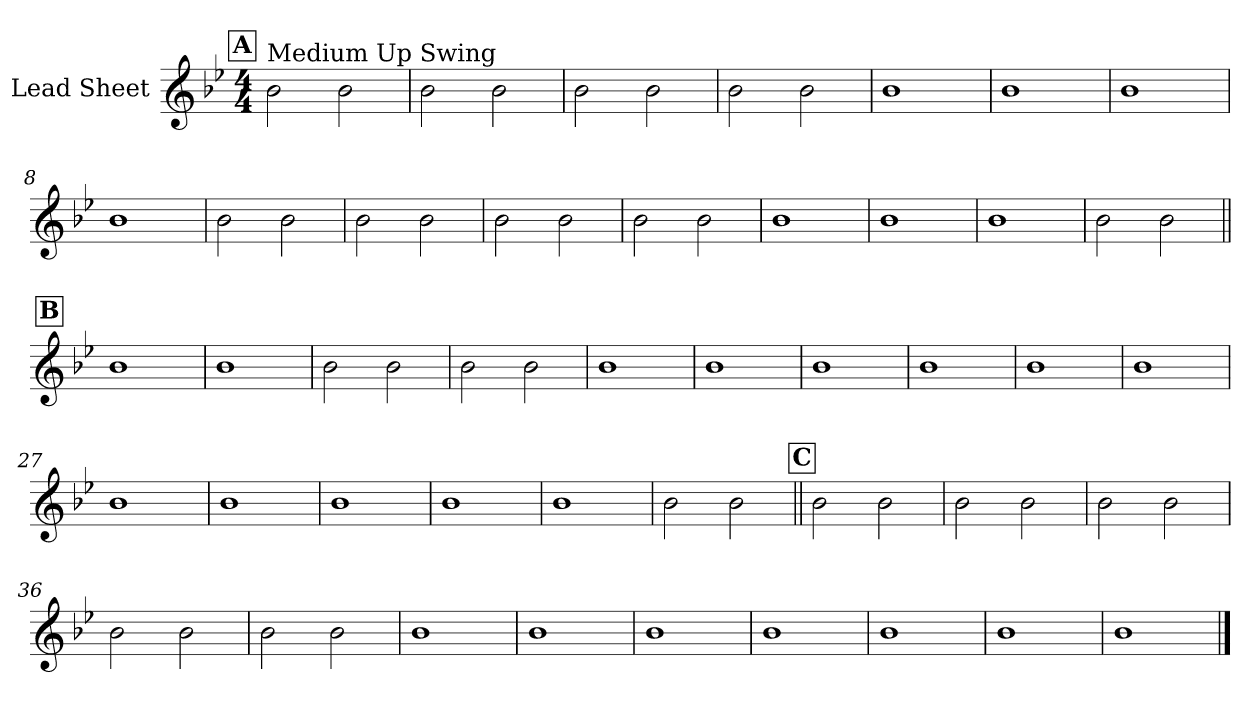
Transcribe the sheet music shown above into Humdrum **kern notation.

**kern
*part1
*staff1
*I"Lead Sheet
*clefG2
*k[b-e-]
*g:
*M4/4
!!LO:REH:place=s1:a:fs=14:t=A
=1
!LO:TX:a:t=Medium Up Swing
2b-\
2b-\
=2
2b-\
2b-\
=3
2b-\
2b-\
=4
2b-\
2b-\
!!LO:LB:g=z
=5
1b-
=6
1b-
=7
1b-
=8
1b-
!!LO:LB:g=z
=9
2b-\
2b-\
=10
2b-\
2b-\
=11
2b-\
2b-\
=12
2b-\
2b-\
!!LO:LB:g=z
=13
1b-
=14
1b-
=15
1b-
=16
2b-\
2b-\
!!LO:LB:g=z
!!LO:REH:place=s1:a:fs=14:t=B
=17||
1b-
=18
1b-
=19
2b-\
2b-\
=20
2b-\
2b-\
!!LO:LB:g=z
=21
1b-
=22
1b-
=23
1b-
=24
1b-
!!LO:LB:g=z
=25
1b-
=26
1b-
=27
1b-
=28
1b-
!!LO:LB:g=z
=29
1b-
=30
1b-
=31
1b-
=32
2b-\
2b-\
!!LO:LB:g=z
!!LO:REH:place=s1:a:fs=14:t=C
=33||
2b-\
2b-\
=34
2b-\
2b-\
=35
2b-\
2b-\
=36
2b-\
2b-\
!!LO:LB:g=z
=37
2b-\
2b-\
=38
1b-
=39
1b-
=40
1b-
!!LO:PB:g=z
=41
1b-
=42
1b-
=43
1b-
=44
1b-
==
*-
